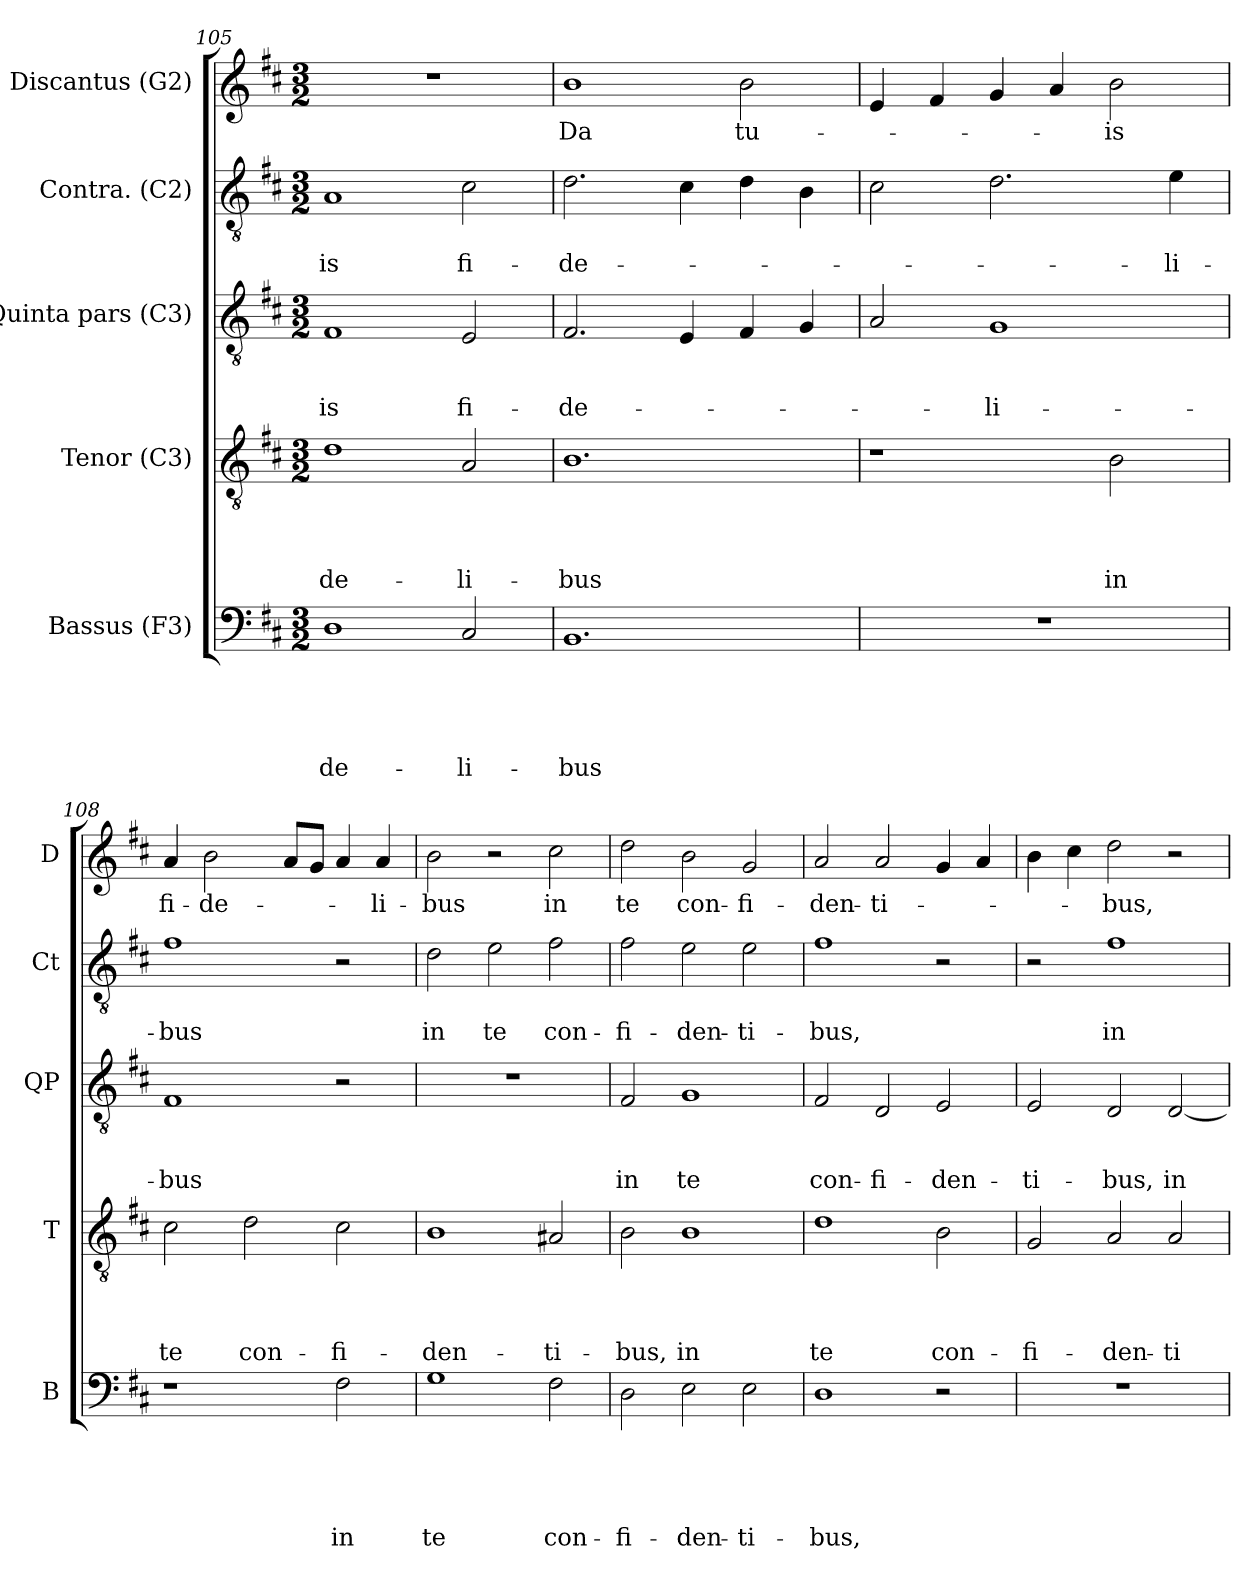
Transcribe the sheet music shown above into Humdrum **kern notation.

**kern	**text	**text	**text	**text	**text	**kern	**text	**text	**text	**text	**kern	**text	**text	**text	**kern	**text	**text	**kern	**text
*part5	*part5	*part5	*part5	*part5	*part5	*part4	*part4	*part4	*part4	*part4	*part3	*part3	*part3	*part3	*part2	*part2	*part2	*part1	*part1
*staff5	*staff5	*staff5	*staff5	*staff5	*staff5	*staff4	*staff4	*staff4	*staff4	*staff4	*staff3	*staff3	*staff3	*staff3	*staff2	*staff2	*staff2	*staff1	*staff1
*I"Bassus (F3)	*	*	*	*	*	*I"Tenor (C3)	*	*	*	*	*I"Quinta pars (C3)	*	*	*	*I"Contra. (C2)	*	*	*I"Discantus (G2)	*
*I'B	*	*	*	*	*	*I'T	*	*	*	*	*I'QP	*	*	*	*I'Ct	*	*	*I'D	*
*clefF4	*	*	*	*	*	*clefGv2	*	*	*	*	*clefGv2	*	*	*	*clefGv2	*	*	*clefG2	*
*k[f#c#]	*	*	*	*	*	*k[f#c#]	*	*	*	*	*k[f#c#]	*	*	*	*k[f#c#]	*	*	*k[f#c#]	*
*D:	*	*	*	*	*	*D:	*	*	*	*	*D:	*	*	*	*D:	*	*	*D:	*
*M3/2	*	*	*	*	*	*M3/2	*	*	*	*	*M3/2	*	*	*	*M3/2	*	*	*M3/2	*
=105	=105	=105	=105	=105	=105	=105	=105	=105	=105	=105	=105	=105	=105	=105	=105	=105	=105	=105	=105
!	!	!	!	!	!LO:LY:b	!	!	!	!	!LO:LY:b	!	!	!	!LO:LY:b:rj	!	!	!LO:LY:b:rj	!LO:N:vis=1	!
1D	.	.	.	.	-de-	1d	.	.	.	-de-	1F#	.	.	-is	1A	.	-is	1.r	.
!	!	!	!	!	!LO:LY:b	!	!	!	!	!LO:LY:b	!	!	!	!LO:LY:b	!	!	!LO:LY:b	!	!
2C#/	.	.	.	.	-li-	2A/	.	.	.	-li-	2E/	.	.	fi-	2c#\	.	fi-	.	.
=106	=106	=106	=106	=106	=106	=106	=106	=106	=106	=106	=106	=106	=106	=106	=106	=106	=106	=106	=106
!	!	!	!	!	!LO:LY:b	!	!	!	!	!LO:LY:b	!	!	!	!LO:LY:b	!	!	!LO:LY:b	!	!LO:LY:b
1.BB	.	.	.	.	-bus	1.B	.	.	.	-bus	2.F#/	.	.	-de-	2.d\	.	-de-	1b	Da
.	.	.	.	.	.	.	.	.	.	.	4E/	.	.	.	4c#\	.	.	.	.
!	!	!	!	!	!	!	!	!	!	!	!	!	!	!	!	!	!	!	!LO:LY:b
.	.	.	.	.	.	.	.	.	.	.	4F#/	.	.	.	4d\	.	.	2b\	tu-
.	.	.	.	.	.	.	.	.	.	.	4G/	.	.	.	4B\	.	.	.	.
=107	=107	=107	=107	=107	=107	=107	=107	=107	=107	=107	=107	=107	=107	=107	=107	=107	=107	=107	=107
!LO:N:vis=1	!	!	!	!	!	!	!	!	!	!	!	!	!	!	!	!	!	!	!
1.r	.	.	.	.	.	1r	.	.	.	.	2A/	.	.	.	2c#\	.	.	4e/	.
.	.	.	.	.	.	.	.	.	.	.	.	.	.	.	.	.	.	4f#/	.
!	!	!	!	!	!	!	!	!	!	!	!	!	!	!LO:LY:b:rj	!	!	!	!	!
.	.	.	.	.	.	.	.	.	.	.	1G	.	.	-li-	2.d\	.	.	4g/	.
.	.	.	.	.	.	.	.	.	.	.	.	.	.	.	.	.	.	4a/	.
!	!	!	!	!	!	!	!	!	!	!LO:LY:b	!	!	!	!	!	!	!	!	!LO:LY:b
.	.	.	.	.	.	2B\	.	.	.	in	.	.	.	.	.	.	.	2b\	-is
!	!	!	!	!	!	!	!	!	!	!	!	!	!	!	!	!	!LO:LY:b	!	!
.	.	.	.	.	.	.	.	.	.	.	.	.	.	.	4e\	.	-li-	.	.
!!LO:LB:g=z
=108	=108	=108	=108	=108	=108	=108	=108	=108	=108	=108	=108	=108	=108	=108	=108	=108	=108	=108	=108
!	!	!	!	!	!	!	!	!	!	!LO:LY:b	!	!	!	!LO:LY:b	!	!	!LO:LY:b	!	!LO:LY:b
1r	.	.	.	.	.	2c#\	.	.	.	te	1F#	.	.	-bus	1f#	.	-bus	4a/	fi-
!	!	!	!	!	!	!	!	!	!	!	!	!	!	!	!	!	!	!	!LO:LY:b
.	.	.	.	.	.	.	.	.	.	.	.	.	.	.	.	.	.	2b\	-de-
!	!	!	!	!	!	!	!	!	!	!LO:LY:b	!	!	!	!	!	!	!	!	!
.	.	.	.	.	.	2d\	.	.	.	con-	.	.	.	.	.	.	.	.	.
.	.	.	.	.	.	.	.	.	.	.	.	.	.	.	.	.	.	8a/L	.
.	.	.	.	.	.	.	.	.	.	.	.	.	.	.	.	.	.	8g/J	.
!	!	!	!	!	!LO:LY:b	!	!	!	!	!LO:LY:b	!	!	!	!	!	!	!	!	!
2F#\	.	.	.	.	in	2c#\	.	.	.	-fi-	2r	.	.	.	2r	.	.	4a/	.
!	!	!	!	!	!	!	!	!	!	!	!	!	!	!	!	!	!	!	!LO:LY:b
.	.	.	.	.	.	.	.	.	.	.	.	.	.	.	.	.	.	4a/	-li-
=109	=109	=109	=109	=109	=109	=109	=109	=109	=109	=109	=109	=109	=109	=109	=109	=109	=109	=109	=109
!	!	!	!	!	!LO:LY:b	!	!	!	!	!LO:LY:b	!LO:N:vis=1	!	!	!	!	!	!LO:LY:b	!	!LO:LY:b
1G	.	.	.	.	te	1B	.	.	.	-den-	1.r	.	.	.	2d\	.	in	2b\	-bus
!	!	!	!	!	!	!	!	!	!	!	!	!	!	!	!	!	!LO:LY:b	!	!
.	.	.	.	.	.	.	.	.	.	.	.	.	.	.	2e\	.	te	2r	.
!	!	!	!	!	!LO:LY:b	!	!	!	!	!LO:LY:b	!	!	!	!	!	!	!LO:LY:b	!	!LO:LY:b
2F#\	.	.	.	.	con-	2A#X/	.	.	.	-ti-	.	.	.	.	2f#\	.	con-	2cc#\	in
=110	=110	=110	=110	=110	=110	=110	=110	=110	=110	=110	=110	=110	=110	=110	=110	=110	=110	=110	=110
!	!	!	!	!	!LO:LY:b	!	!	!	!	!LO:LY:b	!	!	!	!LO:LY:b	!	!	!LO:LY:b	!	!LO:LY:b
2D\	.	.	.	.	-fi-	2B\	.	.	.	-bus,	2F#/	.	.	in	2f#\	.	-fi-	2dd\	te
!	!	!	!	!	!LO:LY:b	!	!	!	!	!LO:LY:b	!	!	!	!LO:LY:b	!	!	!LO:LY:b	!	!LO:LY:b
2E\	.	.	.	.	-den-	1B	.	.	.	in	1G	.	.	te	2e\	.	-den-	2b\	con-
!	!	!	!	!	!LO:LY:b	!	!	!	!	!	!	!	!	!	!	!	!LO:LY:b	!	!LO:LY:b
2E\	.	.	.	.	-ti-	.	.	.	.	.	.	.	.	.	2e\	.	-ti-	2g/	-fi-
=111	=111	=111	=111	=111	=111	=111	=111	=111	=111	=111	=111	=111	=111	=111	=111	=111	=111	=111	=111
!	!	!	!	!	!LO:LY:b	!	!	!	!	!LO:LY:b	!	!	!	!LO:LY:b	!	!	!LO:LY:b	!	!LO:LY:b
1D	.	.	.	.	-bus,	1d	.	.	.	te	2F#/	.	.	con-	1f#	.	-bus,	2a/	-den-
!	!	!	!	!	!	!	!	!	!	!	!	!	!	!LO:LY:b	!	!	!	!	!LO:LY:b
.	.	.	.	.	.	.	.	.	.	.	2D/	.	.	-fi-	.	.	.	2a/	-ti-
!	!	!	!	!	!	!	!	!	!	!LO:LY:b	!	!	!	!LO:LY:b	!	!	!	!	!
2r	.	.	.	.	.	2B\	.	.	.	con-	2E/	.	.	-den-	2r	.	.	4g/	.
.	.	.	.	.	.	.	.	.	.	.	.	.	.	.	.	.	.	4a/	.
=112	=112	=112	=112	=112	=112	=112	=112	=112	=112	=112	=112	=112	=112	=112	=112	=112	=112	=112	=112
!LO:N:vis=1	!	!	!	!	!	!	!	!	!	!LO:LY:b	!	!	!	!LO:LY:b	!	!	!	!	!
1.r	.	.	.	.	.	2G/	.	.	.	-fi-	2E/	.	.	-ti-	2r	.	.	4b\	.
.	.	.	.	.	.	.	.	.	.	.	.	.	.	.	.	.	.	4cc#\	.
!	!	!	!	!	!	!	!	!	!	!LO:LY:b	!	!	!	!LO:LY:b	!	!	!LO:LY:b	!	!LO:LY:b
.	.	.	.	.	.	2A/	.	.	.	-den-	2D/	.	.	-bus,	1f#	.	in	2dd\	-bus,
!	!	!	!	!	!	!	!	!	!	!LO:LY:b	!	!	!	!LO:LY:b	!	!	!	!	!
.	.	.	.	.	.	2A/	.	.	.	-ti-	[<2D/	.	.	in	.	.	.	2r	.
=	=	=	=	=	=	=	=	=	=	=	=	=	=	=	=	=	=	=	=
*-	*-	*-	*-	*-	*-	*-	*-	*-	*-	*-	*-	*-	*-	*-	*-	*-	*-	*-	*-
